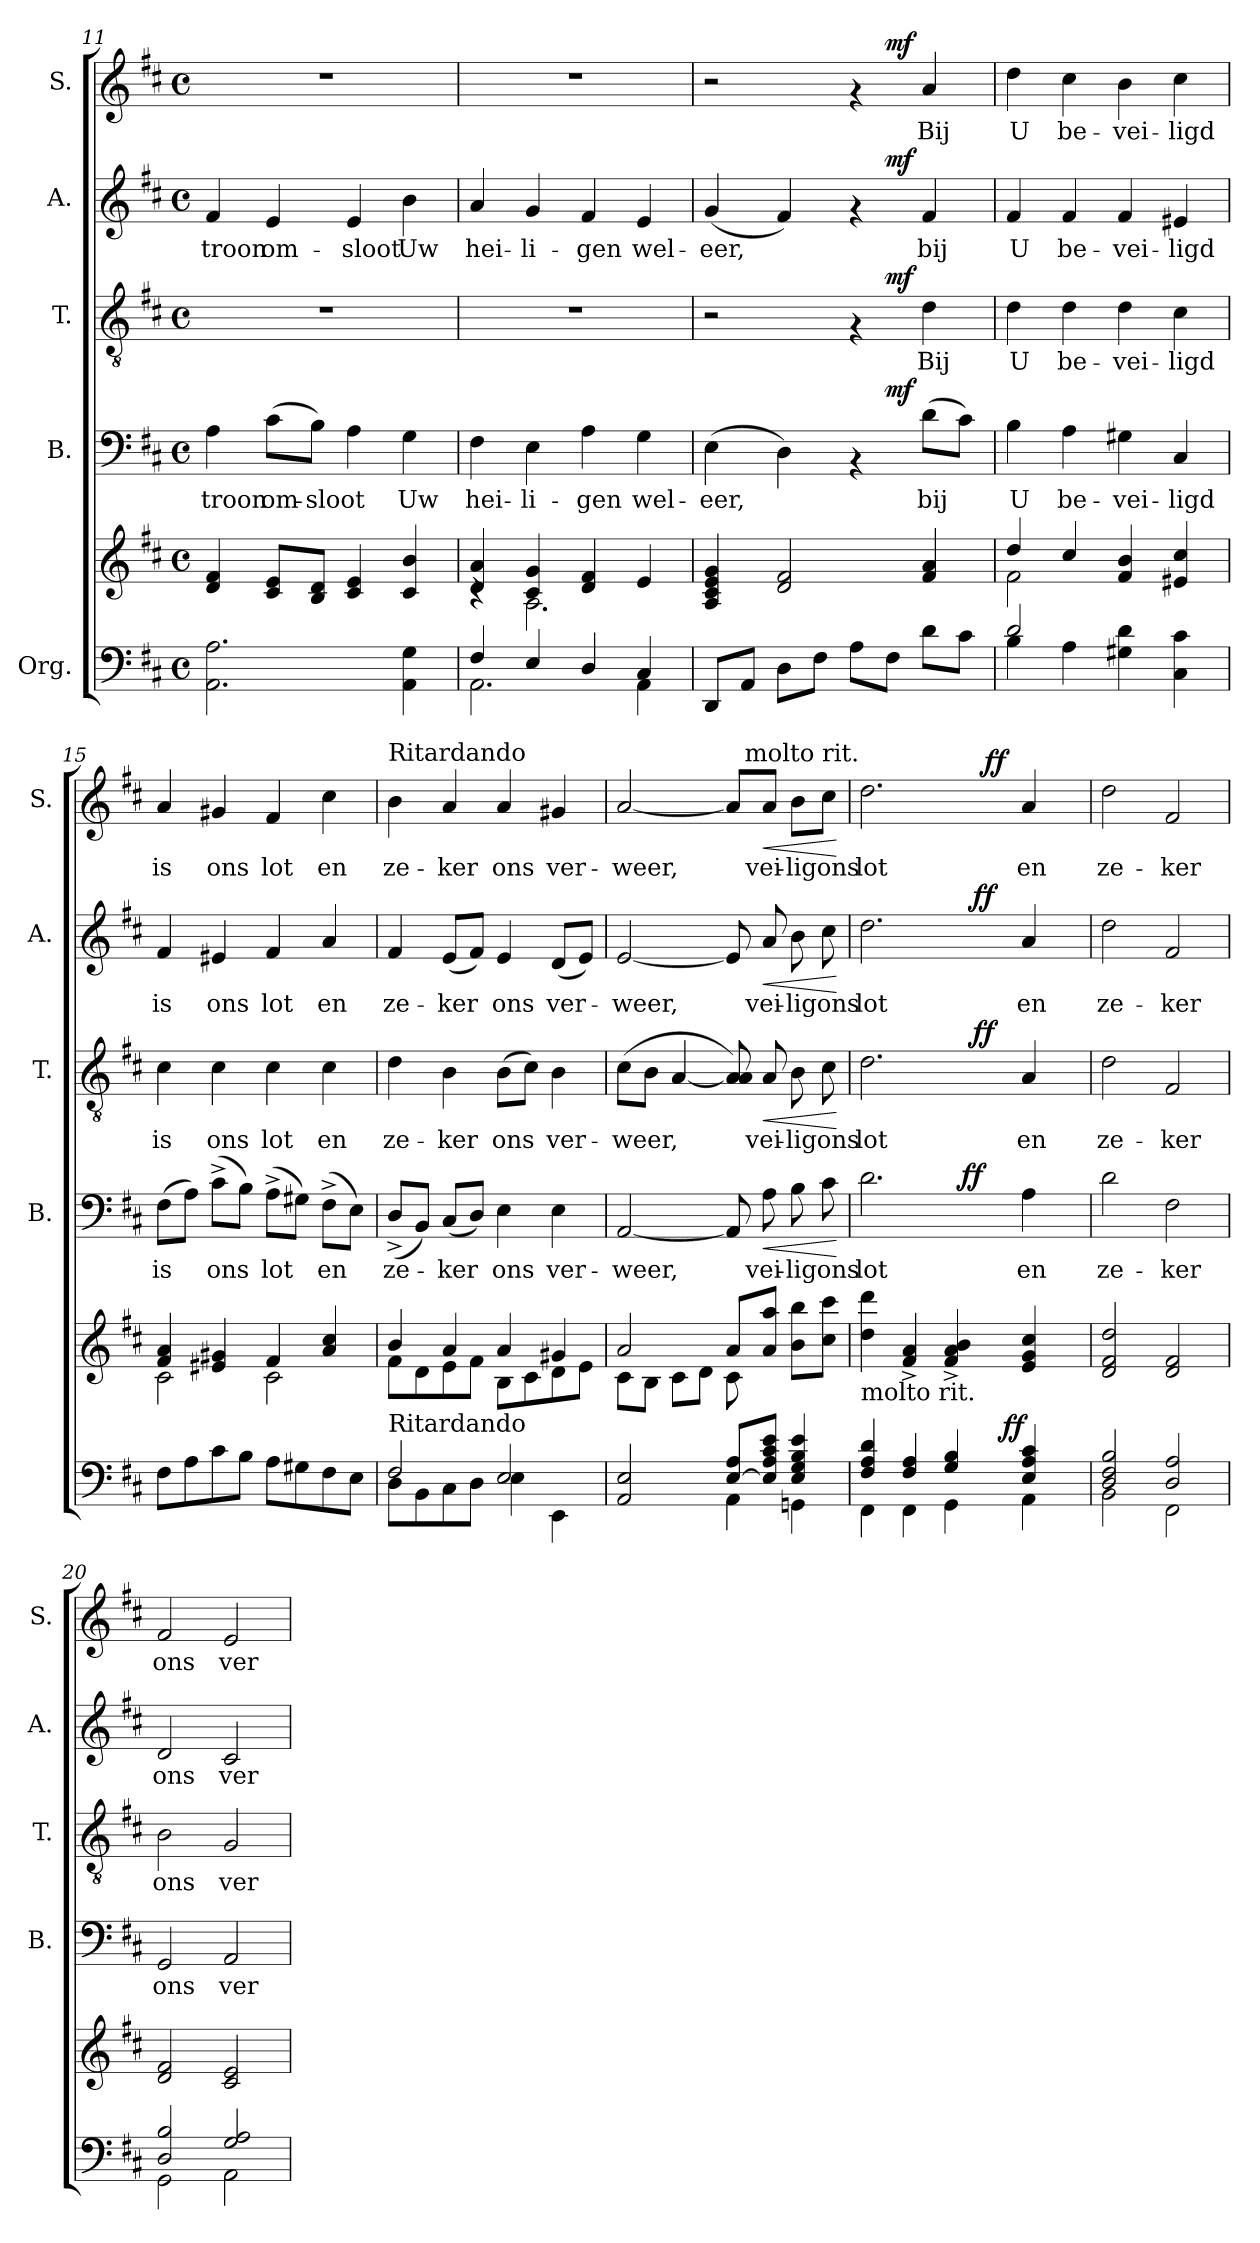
**kern	**kern	**dynam	**kern	**text	**dynam	**kern	**text	**dynam	**kern	**text	**dynam	**kern	**text	**dynam
*part5	*part5	*part5	*part4	*part4	*part4	*part3	*part3	*part3	*part2	*part2	*part2	*part1	*part1	*part1
*staff6	*staff5	*staff5/6	*staff4	*staff4	*staff4	*staff3	*staff3	*staff3	*staff2	*staff2	*staff2	*staff1	*staff1	*staff1
*I"Org.	*	*	*I"B.	*	*	*I"T.	*	*	*I"A.	*	*	*I"S.	*	*
*	*	*	*I'B.	*	*	*I'T.	*	*	*I'A.	*	*	*I'S.	*	*
*clefF4	*clefG2	*	*clefF4	*	*	*clefGv2	*	*	*clefG2	*	*	*clefG2	*	*
*k[f#c#]	*k[f#c#]	*	*k[f#c#]	*	*	*k[f#c#]	*	*	*k[f#c#]	*	*	*k[f#c#]	*	*
*D:	*D:	*	*D:	*	*	*D:	*	*	*D:	*	*	*D:	*	*
*M4/4	*M4/4	*	*M4/4	*	*	*M4/4	*	*	*M4/4	*	*	*M4/4	*	*
*met(c)	*met(c)	*	*met(c)	*	*	*met(c)	*	*	*met(c)	*	*	*met(c)	*	*
=11	=11	=11	=11	=11	=11	=11	=11	=11	=11	=11	=11	=11	=11	=11
!	!	!	!	!LO:LY:b	!	!	!	!	!	!LO:LY:b	!	!	!	!
2.AA\ 2.A\	4d/ 4f#/	.	4A\	troon	.	1r	.	.	4f#/	troon	.	1r	.	.
!	!	!	!	!LO:LY:b	!	!	!	!	!	!LO:LY:b	!	!	!	!
.	8c#/ 8e/L	.	(>8c#\L	om-	.	.	.	.	4e/	om-	.	.	.	.
!	!	!	!	!LO:LY:b	!	!	!	!	!	!	!	!	!	!
.	8B/ 8d/J	.	8B\J)	-sloot	.	.	.	.	.	.	.	.	.	.
!	!	!	!	!	!	!	!	!	!	!LO:LY:b	!	!	!	!
.	4c#/ 4e/	.	4A\	.	.	.	.	.	4e/	-sloot	.	.	.	.
!	!	!	!	!LO:LY:b	!	!	!	!	!	!LO:LY:b	!	!	!	!
4AA\ 4G\	4c#/ 4b/	.	4G\	Uw	.	.	.	.	4b\	Uw	.	.	.	.
=12	=12	=12	=12	=12	=12	=12	=12	=12	=12	=12	=12	=12	=12	=12
*^	*^	*	*	*	*	*	*	*	*	*	*	*	*	*
!	!	!	!	!	!	!LO:LY:b	!	!	!	!	!	!LO:LY:b	!	!	!	!
4F#/	2.AA\	4d/ 4a/	4rB	.	4F#\	hei-	.	1r	.	.	4a/	hei-	.	1r	.	.
!	!	!	!	!	!	!LO:LY:b	!	!	!	!	!	!LO:LY:b	!	!	!	!
4E/	.	4c#/ 4g/	2.A\	.	4E\	-li-	.	.	.	.	4g/	-li-	.	.	.	.
!	!	!	!	!	!	!LO:LY:b	!	!	!	!	!	!LO:LY:b	!	!	!	!
4D/	.	4d/ 4f#/	.	.	4A\	-gen	.	.	.	.	4f#/	-gen	.	.	.	.
!	!	!	!	!	!	!LO:LY:b	!	!	!	!	!	!LO:LY:b	!	!	!	!
4C#/	4AA\	4e/	.	.	4G\	wel-	.	.	.	.	4e/	wel-	.	.	.	.
*	*	*v	*v	*	*	*	*	*	*	*	*	*	*	*	*	*
=13	=13	=13	=13	=13	=13	=13	=13	=13	=13	=13	=13	=13	=13	=13	=13
!	!	!	!	!	!LO:LY:b	!	!	!	!	!	!LO:LY:b	!	!	!	!
*v	*v	*	*	*^	*	*	*^	*	*	*^	*	*	*^	*	*
8DD/L	4A/ 4c#/ 4e/ 4g/	.	(>4E\	2ryy	-eer,	.	2r	2ryy	.	.	(<4g/	2ryy	-eer,	.	2r	2ryy	.	.
8AA/J	.	.	.	.	.	.	.	.	.	.	.	.	.	.	.	.	.	.
8D\L	2d/ 2f#/	.	4D\)	.	.	.	.	.	.	.	4f#/)	.	.	.	.	.	.	.
8F#\J	.	.	.	.	.	.	.	.	.	.	.	.	.	.	.	.	.	.
8A\L	.	.	4rAA	8ryy	.	.	4rF	8ryy	.	.	4rf	8ryy	.	.	4rf	8ryy	.	.
!	!	!	!	!	!	!LO:DY:a	!	!	!	!LO:DY:a	!	!	!	!LO:DY:a	!	!	!	!LO:DY:a
8F#\J	.	.	.	4.ryy	.	mf	.	4.ryy	.	mf	.	4.ryy	.	mf	.	4.ryy	.	mf
!	!	!	!	!	!LO:LY:b	!	!	!	!LO:LY:b	!	!	!	!LO:LY:b	!	!	!	!LO:LY:b	!
8d\L	4f#/ 4a/	.	(>8d\L	.	bij	.	4d\	.	Bij	.	4f#/	.	bij	.	4a/	.	Bij	.
8c#\J	.	.	8c#\J)	.	.	.	.	.	.	.	.	.	.	.	.	.	.	.
!!LO:LB:g=z
=14	=14	=14	=14	=14	=14	=14	=14	=14	=14	=14	=14	=14	=14	=14	=14	=14	=14	=14
*^	*^	*	*	*	*	*	*	*	*	*	*	*	*	*	*	*	*	*
!	!	!	!	!	!	!	!LO:LY:b	!	!	!	!LO:LY:b	!	!	!	!LO:LY:b	!	!	!	!LO:LY:b	!
*	*	*	*	*	*v	*v	*	*	*	*	*	*	*v	*v	*	*	*v	*v	*	*
*	*	*	*	*	*	*	*	*v	*v	*	*	*	*	*	*	*	*
2d/	4B\	4dd/	2f#\	.	4B\	U	.	4d\	U	.	4f#/	U	.	4dd\	U	.
!	!	!	!	!	!	!LO:LY:b	!	!	!LO:LY:b	!	!	!LO:LY:b	!	!	!LO:LY:b	!
.	4A\	4cc#/	.	.	4A\	be-	.	4d\	be-	.	4f#/	be-	.	4cc#\	be-	.
!	!	!	!	!	!	!LO:LY:b	!	!	!LO:LY:b	!	!	!LO:LY:b	!	!	!LO:LY:b	!
2ryy	4G#X\ 4d\	4f#/ 4b/	2ryy	.	4G#X\	-vei-	.	4d\	-vei-	.	4f#/	-vei-	.	4b\	-vei-	.
!	!	!	!	!	!	!LO:LY:b	!	!	!LO:LY:b	!	!	!LO:LY:b	!	!	!LO:LY:b	!
.	4C#\ 4c#\	4e#X/ 4cc#/	.	.	4C#/	-ligd	.	4c#\	-ligd	.	4e#X/	-ligd	.	4cc#\	-ligd	.
=15	=15	=15	=15	=15	=15	=15	=15	=15	=15	=15	=15	=15	=15	=15	=15	=15
!	!	!	!	!	!	!LO:LY:b	!	!	!LO:LY:b	!	!	!LO:LY:b	!	!	!LO:LY:b	!
*v	*v	*	*	*	*	*	*	*	*	*	*	*	*	*	*	*
8F#\L	4f#/ 4a/	2c#\	.	(>8F#\L	is	.	4c#\	is	.	4f#/	is	.	4a/	is	.
8A\	.	.	.	8A\J)	.	.	.	.	.	.	.	.	.	.	.
!	!	!	!	!	!LO:LY:b	!	!	!LO:LY:b	!	!	!LO:LY:b	!	!	!LO:LY:b	!
8c#\	4e#X/ 4g#X/	.	.	(>8c#^>\L	ons	.	4c#\	ons	.	4e#X/	ons	.	4g#X/	ons	.
8B\J	.	.	.	8B\J)	.	.	.	.	.	.	.	.	.	.	.
!	!	!	!	!	!LO:LY:b	!	!	!LO:LY:b	!	!	!LO:LY:b	!	!	!LO:LY:b	!
8A\L	4f#/	2c#\	.	(>8A^>\L	lot	.	4c#\	lot	.	4f#/	lot	.	4f#/	lot	.
8G#X\	.	.	.	8G#X\J)	.	.	.	.	.	.	.	.	.	.	.
!	!	!	!	!	!LO:LY:b	!	!	!LO:LY:b	!	!	!LO:LY:b	!	!	!LO:LY:b	!
8F#\	4a/ 4cc#/	.	.	(>8F#^>\L	en	.	4c#\	en	.	4a/	en	.	4cc#\	en	.
8E\J	.	.	.	8E\J)	.	.	.	.	.	.	.	.	.	.	.
=16	=16	=16	=16	=16	=16	=16	=16	=16	=16	=16	=16	=16	=16	=16	=16
*^	*	*	*	*	*	*	*	*	*	*	*	*	*	*	*
!	!	!	!	!	!	!	!	!	!	!	!	!	!	!LO:TX:a:t=Ritardando	!	!
!LO:TX:a:t=Ritardando	!	!	!	!	!	!	!	!	!	!	!	!	!	!	!	!
!	!	!	!	!	!	!LO:LY:b	!	!	!LO:LY:b	!	!	!LO:LY:b	!	!	!LO:LY:b	!
2F#/	8D\L	4b/	8f#\L	.	(<8D^</L	ze-	.	4d\	ze-	.	4f#/	ze-	.	4b\	ze-	.
.	8BB\	.	8d\	.	8BB/J)	.	.	.	.	.	.	.	.	.	.	.
!	!	!	!	!	!	!LO:LY:b	!	!	!LO:LY:b	!	!	!LO:LY:b	!	!	!LO:LY:b	!
.	8C#\	4a/	8e\	.	(<8C#/L	-ker	.	4B\	-ker	.	(<8e/L	-ker	.	4a/	-ker	.
.	8D\J	.	8f#\J	.	8D/J)	.	.	.	.	.	8f#/J)	.	.	.	.	.
!	!	!	!	!	!	!LO:LY:b	!	!	!LO:LY:b	!	!	!LO:LY:b	!	!	!LO:LY:b	!
2E/	4E\	4a/	8B\L	.	4E\	ons	.	(>8B\L	ons	.	4e/	ons	.	4a/	ons	.
.	.	.	8c#\	.	.	.	.	8c#\J)	.	.	.	.	.	.	.	.
!	!	!	!	!	!	!LO:LY:b	!	!	!LO:LY:b	!	!	!LO:LY:b	!	!	!LO:LY:b	!
.	4EE\	4g#X/	8d\	.	4E\	ver-	.	4B\	ver-	.	(<8d/L	ver-	.	4g#X/	ver-	.
.	.	.	8e\J	.	.	.	.	.	.	.	8e/J)	.	.	.	.	.
=17	=17	=17	=17	=17	=17	=17	=17	=17	=17	=17	=17	=17	=17	=17	=17	=17
!	!	!	!	!	!	!LO:LY:b	!	!	!LO:LY:b	!	!	!LO:LY:b	!	!	!LO:LY:b	!
*	*	*	*	*	*	*	*	*	*	*	*	*	*	*^	*	*
2AA/ 2E/	2ryy	8c#\L	2a/	.	[<2AA/	-weer,	.	(>8c#\L	-weer,	.	[<2e/	-weer,	.	[<2a/	2ryy	-weer,	.
.	.	8B\J	.	.	.	.	.	8B\J	.	.	.	.	.	.	.	.	.
.	.	8c#\L	.	.	.	.	.	[<4A/	.	.	.	.	.	.	.	.	.
.	.	8d\J	.	.	.	.	.	.	.	.	.	.	.	.	.	.	.
[>8E/ 8A/L	4AA\	8a/L	8c#\	.	8AA/]	.	.	8A/] 8A/)	.	.	8e/]	.	.	8a/L]	16ryy	.	.
!	!	!	!	!	!	!	!	!	!	!	!	!	!	!	!LO:TX:a:t=molto rit.	!	!
.	.	.	.	.	.	.	.	.	.	.	.	.	.	.	4..ryy	.	.
!	!	!	!	!	!	!LO:LY:b	!LO:HP:b	!	!LO:LY:b	!LO:HP:b	!	!LO:LY:b	!LO:HP:b	!	!	!LO:LY:b	!LO:HP:b
8E/] 8A/ 8c#/ 8e/J	.	8a/ 8aa/J	4.ryy	.	8A\	vei-	<	8A/	vei-	<	8a/	vei-	<	8a/J	.	vei-	<
!	!	!	!	!	!	!LO:LY:b	!	!	!LO:LY:b	!	!	!LO:LY:b	!	!	!	!LO:LY:b	!
4E/ 4G/ 4B/ 4e/	4GGn\	8b\ 8bb\L	.	.	8B\	-lig	.	8B\	-lig	.	8b\	-lig	.	8b\L	.	-lig	.
!	!	!	!	!	!	!LO:LY:b	!	!	!LO:LY:b	!	!	!LO:LY:b	!	!	!	!LO:LY:b	!
.	.	8cc#\ 8ccc#\J	.	.	8c#\	ons	.	8c#\	ons	.	8cc#\	ons	.	8cc#\J	.	ons	.
*v	*v	*	*	*	*	*	*	*	*	*	*	*	*	*	*	*	*
*	*v	*v	*	*	*	*	*	*	*	*	*	*	*	*	*	*
.	.	.	.	.	[	.	.	[	.	.	[	.	.	.	[
!!LO:PB:g=z	!!
=18	=18	=18	=18	=18	=18	=18	=18	=18	=18	=18	=18	=18	=18	=18	=18
*^	*	*	*	*	*	*	*	*	*	*	*	*	*	*	*
!	!	!LO:TX:b:t=molto rit.	!	!	!	!	!	!	!	!	!	!	!	!	!	!
!	!	!	!	!	!LO:LY:b	!	!	!LO:LY:b	!	!	!LO:LY:b	!	!	!	!LO:LY:b	!
*	*^	*	*	*^	*	*	*^	*	*	*^	*	*	*	*	*	*
4F#/ 4A/ 4d/	4FF#\	2ryy	4dd\ 4ddd\	.	2.d\	2ryy	lot	.	2.d\	2ryy	lot	.	2.dd\	2ryy	lot	.	2.dd\	2ryy	lot	.
4F#/ 4A/	4FF#\	.	4f#/^< 4a/^<	.	.	.	.	.	.	.	.	.	.	.	.	.	.	.	.	.
4G/ 4B/	4GG\	8.ryy	4f#/^< 4a/^< 4b/^<	.	.	16ryy	.	.	.	16.ryy	.	.	.	16.ryy	.	.	.	8ryy	.	.
!	!	!	!	!	!	!	!	!LO:DY:a	!	!	!	!	!	!	!	!	!	!	!	!
.	.	.	.	.	.	4..ryy	.	ff	.	.	.	.	.	.	.	.	.	.	.	.
!	!	!	!	!	!	!	!	!	!	!	!	!LO:DY:a	!	!	!	!LO:DY:a	!	!	!	!
.	.	.	.	.	.	.	.	.	.	4ryy	.	ff	.	4ryy	.	ff	.	.	.	.
!	!	!	!	!	!	!	!	!	!	!	!	!	!	!	!	!	!	!	!	!LO:DY:a
.	.	.	.	.	.	.	.	.	.	.	.	.	.	.	.	.	.	4.ryy	.	ff
!	!	!	!	!LO:DY:a=2	!	!	!	!	!	!	!	!	!	!	!	!	!	!	!	!
.	.	4ryy	.	ff	.	.	.	.	.	.	.	.	.	.	.	.	.	.	.	.
!	!	!	!	!	!	!	!LO:LY:b	!	!	!	!LO:LY:b	!	!	!	!LO:LY:b	!	!	!	!LO:LY:b	!
4E/ 4A/ 4c#/	4AA\	.	4e/ 4g/ 4cc#/	.	4A\	.	en	.	4A/	.	en	.	4a/	.	en	.	4a/	.	en	.
.	.	.	.	.	.	.	.	.	.	8ryy	.	.	.	8ryy	.	.	.	.	.	.
.	.	16ryy	.	.	.	.	.	.	.	.	.	.	.	.	.	.	.	.	.	.
.	.	.	.	.	.	.	.	.	.	32ryy	.	.	.	32ryy	.	.	.	.	.	.
=19	=19	=19	=19	=19	=19	=19	=19	=19	=19	=19	=19	=19	=19	=19	=19	=19	=19	=19	=19	=19
!	!	!	!	!	!	!	!LO:LY:b	!	!	!	!LO:LY:b	!	!	!	!LO:LY:b	!	!	!	!LO:LY:b	!
*	*	*	*	*	*v	*v	*	*	*	*	*	*	*v	*v	*	*	*v	*v	*	*
*	*v	*v	*	*	*	*	*	*v	*v	*	*	*	*	*	*	*	*
2D/ 2F#/ 2B/	2BB\	2d/ 2f#/ 2dd/	.	2d\	ze-	.	2d\	ze-	.	2dd\	ze-	.	2dd\	ze-	.
!	!	!	!	!	!LO:LY:b	!	!	!LO:LY:b	!	!	!LO:LY:b	!	!	!LO:LY:b	!
2D/ 2A/	2FF#\	2d/ 2f#/	.	2F#\	-ker	.	2F#/	-ker	.	2f#/	-ker	.	2f#/	-ker	.
=20	=20	=20	=20	=20	=20	=20	=20	=20	=20	=20	=20	=20	=20	=20	=20
!	!	!	!	!	!LO:LY:b	!	!	!LO:LY:b	!	!	!LO:LY:b	!	!	!LO:LY:b	!
2D/ 2B/	2GG\	2d/ 2f#/	.	2GG/	ons	.	2B\	ons	.	2d/	ons	.	2f#/	ons	.
!	!	!	!	!	!LO:LY:b	!	!	!LO:LY:b	!	!	!LO:LY:b	!	!	!LO:LY:b	!
2G/ 2A/	2AA\	2c#/ 2e/	.	2AA/	ver-	.	2G/	ver-	.	2c#/	ver-	.	2e/	ver-	.
*v	*v	*	*	*	*	*	*	*	*	*	*	*	*	*	*
=	=	=	=	=	=	=	=	=	=	=	=	=	=	=
*-	*-	*-	*-	*-	*-	*-	*-	*-	*-	*-	*-	*-	*-	*-
